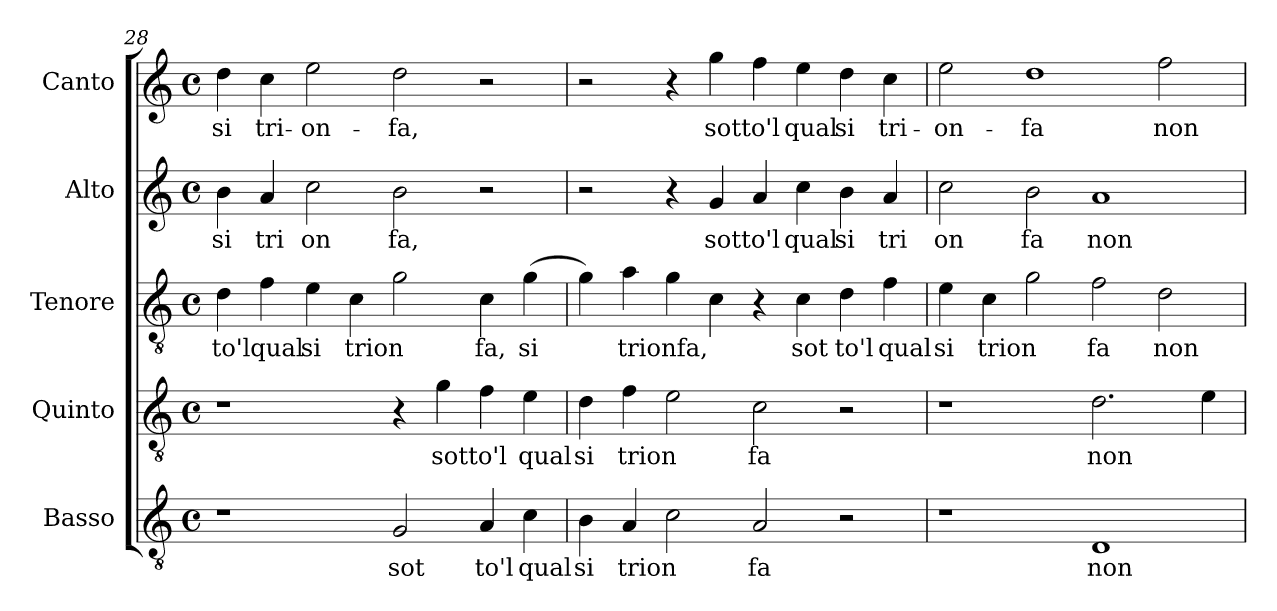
**kern	**text	**kern	**text	**kern	**text	**kern	**text	**kern	**text
*part5	*part5	*part4	*part4	*part3	*part3	*part2	*part2	*part1	*part1
*staff5	*staff5	*staff4	*staff4	*staff3	*staff3	*staff2	*staff2	*staff1	*staff1
*I"Basso	*	*I"Quinto	*	*I"Tenore	*	*I"Alto	*	*I"Canto	*
*clefGv2	*	*clefGv2	*	*clefGv2	*	*clefG2	*	*clefG2	*
*M4/4	*	*M4/4	*	*M4/4	*	*M4/4	*	*M4/4	*
*met(c)	*	*met(c)	*	*met(c)	*	*met(c)	*	*met(c)	*
=28	=28	=28	=28	=28	=28	=28	=28	=28	=28
!	!	!	!	!	!LO:LY:b:cj	!	!LO:LY:b:cj	!	!LO:LY:b:cj
1r	.	1r	.	4d\	to'l	4b\	si	4dd\	si
!	!	!	!	!	!LO:LY:b:cj	!	!LO:LY:b:cj	!	!LO:LY:b:cj
.	.	.	.	4f\	qual	4a/	tri	4cc\	tri-
!	!	!	!	!	!LO:LY:b:cj	!	!LO:LY:b:cj	!	!LO:LY:b:cj
.	.	.	.	4e\	si	2cc\	on	2ee\	-on-
!	!	!	!	!	!LO:LY:b	!	!	!	!
.	.	.	.	4c\	trion	.	.	.	.
!	!LO:LY:b:cj	!	!	!	!	!	!LO:LY:b:cj	!	!LO:LY:b:cj
2G/	sot	4r	.	2g\	.	2b\	fa,	2dd\	-fa,
!	!	!	!LO:LY:b	!	!	!	!	!	!
.	.	4g\	sotto'l	.	.	.	.	.	.
!	!LO:LY:b:cj	!	!	!	!LO:LY:b:cj	!	!	!	!
4A/	to'l	4f\	.	4c\	fa,	2r	.	2r	.
!	!LO:LY:b:cj	!	!LO:LY:b:cj	!	!LO:LY:b:cj	!	!	!	!
4c\	qual	4e\	qual	(>4g\	si	.	.	.	.
=29	=29	=29	=29	=29	=29	=29	=29	=29	=29
!	!LO:LY:b:cj	!	!LO:LY:b:cj	!	!	!	!	!	!
4B\	si	4d\	si	4g\)	.	2r	.	2r	.
!	!LO:LY:b:cj	!	!LO:LY:b:cj	!	!LO:LY:b	!	!	!	!
4A/	trion	4f\	trion	4a\	trionfa,	.	.	.	.
2c\	.	2e\	.	4g\	.	4r	.	4r	.
!	!	!	!	!	!	!	!LO:LY:b	!	!LO:LY:b
.	.	.	.	4c\	.	4g/	sotto'l	4gg\	sotto'l
!	!LO:LY:b:cj	!	!LO:LY:b:cj	!	!	!	!	!	!
2A/	fa	2c\	fa	4r	.	4a/	.	4ff\	.
!	!	!	!	!	!LO:LY:b:cj	!	!LO:LY:b:cj	!	!LO:LY:b:cj
.	.	.	.	4c\	sot	4cc\	qual	4ee\	qual
!	!	!	!	!	!LO:LY:b:cj	!	!LO:LY:b:cj	!	!LO:LY:b:cj
2r	.	2r	.	4d\	to'l	4b\	si	4dd\	si
!	!	!	!	!	!LO:LY:b:cj	!	!LO:LY:b:cj	!	!LO:LY:b:cj
.	.	.	.	4f\	qual	4a/	tri	4cc\	tri-
=30	=30	=30	=30	=30	=30	=30	=30	=30	=30
!	!	!	!	!	!LO:LY:b:cj	!	!LO:LY:b:cj	!	!LO:LY:b:cj
1r	.	1r	.	4e\	si	2cc\	on	2ee\	-on-
!	!	!	!	!	!LO:LY:b	!	!	!	!
.	.	.	.	4c\	trion	.	.	.	.
!	!	!	!	!	!	!	!LO:LY:b:cj	!	!LO:LY:b:cj
.	.	.	.	2g\	.	2b\	fa	1dd	-fa
!	!LO:LY:b	!	!LO:LY:b	!	!LO:LY:b:cj	!	!LO:LY:b	!	!
1D	non	2.d\	non	2f\	fa	1a	non	.	.
!	!	!	!	!	!LO:LY:b	!	!	!	!LO:LY:b
.	.	.	.	2d\	non	.	.	2ff\	non
.	.	4e\	.	.	.	.	.	.	.
=	=	=	=	=	=	=	=	=	=
*-	*-	*-	*-	*-	*-	*-	*-	*-	*-
